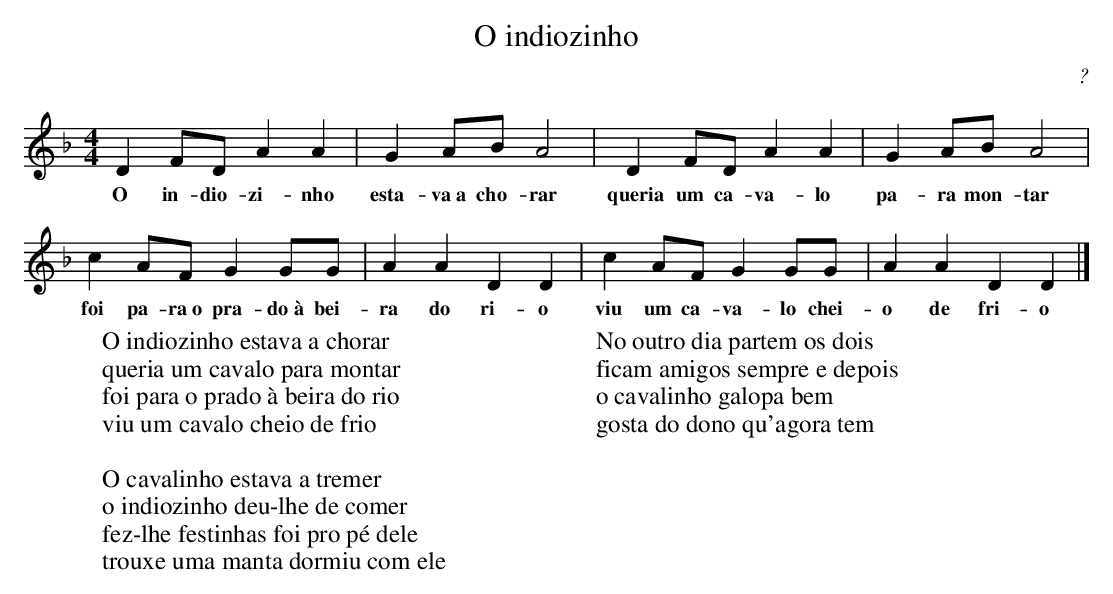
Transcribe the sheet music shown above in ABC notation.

X:1
T:  O indiozinho
C: ?
M: 4/4
K: Dm
L: 1/4
D F/D/ A A| G A/B/ A2 | D F/D/ A A| G A/B/ A2 |
w:O in-dio-zi-nho| esta-va~a cho-rar | queria um ca-va-lo| pa-ra mon-tar
c A/F/ G G/G/|A A D D | c A/F/ G G/G/| A A D D |]
w:foi pa-ra~o pra-do~à bei-|ra do ri-o | viu um ca-va-lo chei-|o de fri-o
W: O indiozinho estava a chorar
W: queria um cavalo para montar
W: foi para o prado à beira do rio
W: viu um cavalo cheio de frio
W:
W: O cavalinho estava a tremer
W: o indiozinho deu-lhe de comer
W: fez-lhe festinhas foi pro pé dele
W: trouxe uma manta dormiu com ele
W:
W: No outro dia partem os dois
W: ficam amigos sempre e depois
W: o cavalinho galopa bem
W: gosta do dono qu'agora tem
W:
